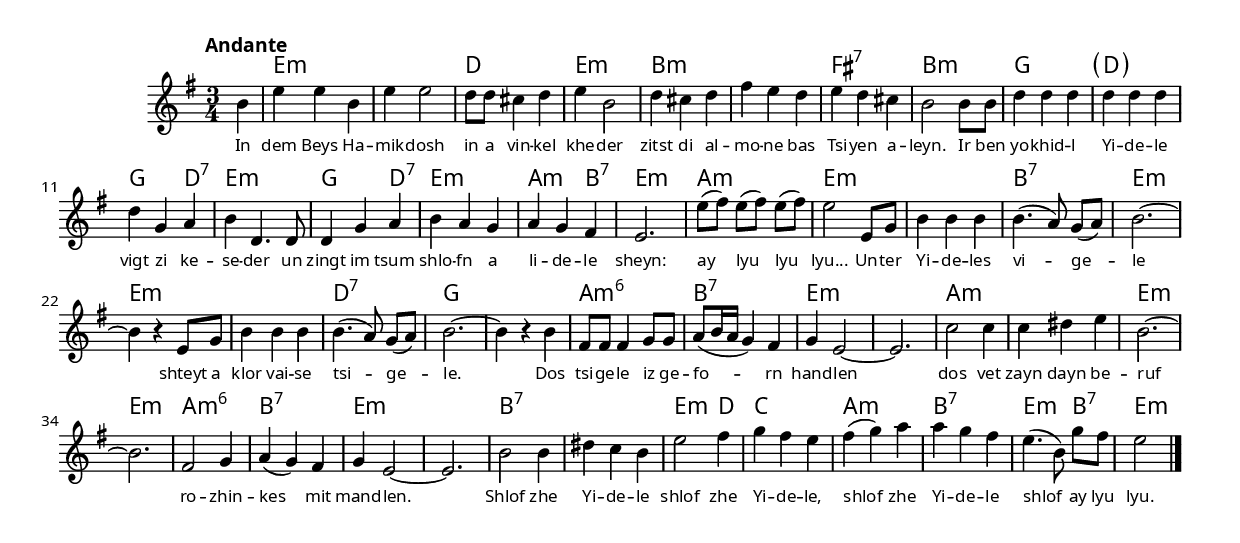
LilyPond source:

\version "2.18.2"
\language "english"

\include "../../../../templates/preamble.ly"

mel = \relative a' {
  \partial 4 { b4 } |
    e e b |
    e e2 |
    d8 d cs4 d |
    e b2 |
    d4 cs4 d |
    fs e d |
    e d cs |
    b2 b8 b
    d4 d d |
    d d d |
    d g, a |
    b d,4. d8 |
    d4 g a |
    b a g |
    a g fs |
    e2. |
    e'8( fs) e( fs) e( fs) |
    e2 \repeat unfold 2 {
      e,8 g |
      b4 b b |
      b4.( a8) g( a) |
      b2.~ |
      b4 r } b |
    fs8 fs fs4 g8 g |
    a( b16 a g4) fs |
    g e2~ |
    e2. |
    c'2 c4 |
    c ds e |
    b2.~ |
    b |
    fs2 g4 |
    a4( g) fs |
    g e2~ |
    e2. |
    b'2 b4 |
    ds c b |
    e2 fs4 |
    g fs e |
    fs( g) a |
    a g fs |
    e4.( b8) g'fs|
    \end 2/4 e2
  }

acc = \chordmode {
  \partial 4 {s4}
  e2.:m |
  e:m |
  d: |
  e:m |
  b:m |
  b:m
  fs:7 |
  b:m |
  g:  |
  \parenthesize d: |
  g2: d4:7|
  e2.:m |
  g2: d4:7 |
  e2.:m |
  a2:m b4:7 |
  e2.:m |
  a:m |
  e:m |
  e:m |
  b:7 |
  e:m |
  e:m |
  e:m |
  d:7 |
  g: |
  g: |
  a:m6 |
  b:7 |
  e:m |
  e:m |
  a:m |
  a:m |
  e:m |
  e:m |
  a:m6 |
  b:7 |
  e:m |
  e:m |
  b:7 |
  b:7 |
  e2:m d4: |
  c2.: |
  a:m |
  b:7 |
  e2:m b4:7 |
  e2:m
  }

\score {
  <<
    \new ChordNames {
      \acc
    }
    \new Staff {
      \clef treble
      \key e \minor
      \time 3/4
      \tempo Andante
      \new Voice = "melody" {
        \mel
        \bar "|."
      }
    }
    \new Lyrics \lyricsto "melody" {
      In dem Beys Ha -- mik -- dosh
      in a vin -- kel khe -- der
      zitst di al -- mo -- ne bas Tsi -- yen a -- leyn.
      Ir ben yo -- khid -- l Yi -- de -- le vigt zi ke -- se -- der
      un zingt im tsum shlo -- fn
      a li -- de -- le sheyn:
      ay lyu lyu lyu…
      Un -- ter Yi -- de -- les vi -- ge -- le
      shteyt a klor vai -- se tsi -- ge -- le.
      Dos tsi -- ge -- le iz ge -- fo -- rn hand -- len
      dos vet zayn dayn be -- ruf
      ro -- zhin -- kes mit mand -- len.
      Shlof zhe Yi -- de -- le shlof zhe Yi -- de -- le, 
      shlof zhe Yi -- de -- le shlof ay lyu lyu.
    }
  >>
}
